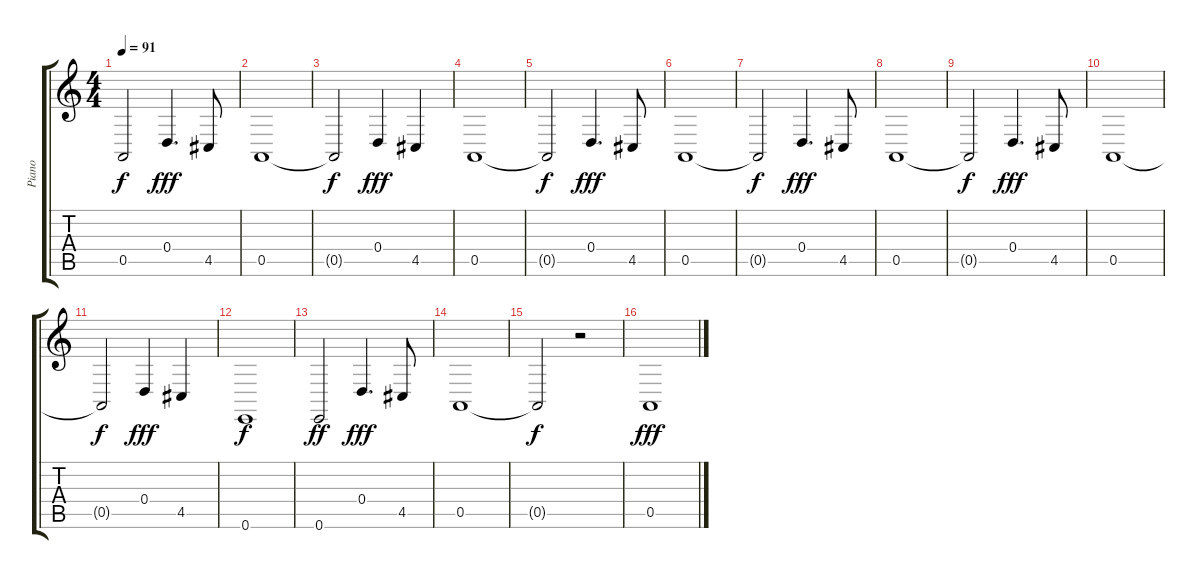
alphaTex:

\track ("Piano" "Piano") {instrument acousticgrandpiano}
\staff {score tabs}
\tuning (E4 B3 G3 D3 A2 E2) {hide}
\ts (4 4)
\tempo 91
\clef g2
\ks c
0.5{t}.2{dy f} 0.4.4{d dy fff} 4.5.8 |
0.5.1 |
0.5{t}.2{dy f} 0.4.4{dy fff} 4.5.4 |
0.5.1 |
0.5{t}.2{dy f} 0.4.4{d dy fff} 4.5.8 |
0.5.1 |
0.5{t}.2{dy f} 0.4.4{d dy fff} 4.5.8 |
0.5.1 |
0.5{t}.2{dy f} 0.4.4{d dy fff} 4.5.8 |
0.5.1 |
0.5{t}.2{dy f} 0.4.4{dy fff} 4.5.4 |
0.6.1{dy f} |
0.6.2{dy ff} 0.4.4{d dy fff} 4.5.8 |
0.5.1 |
0.5{t}.2{dy f} r.2 |
0.5.1{dy fff}
